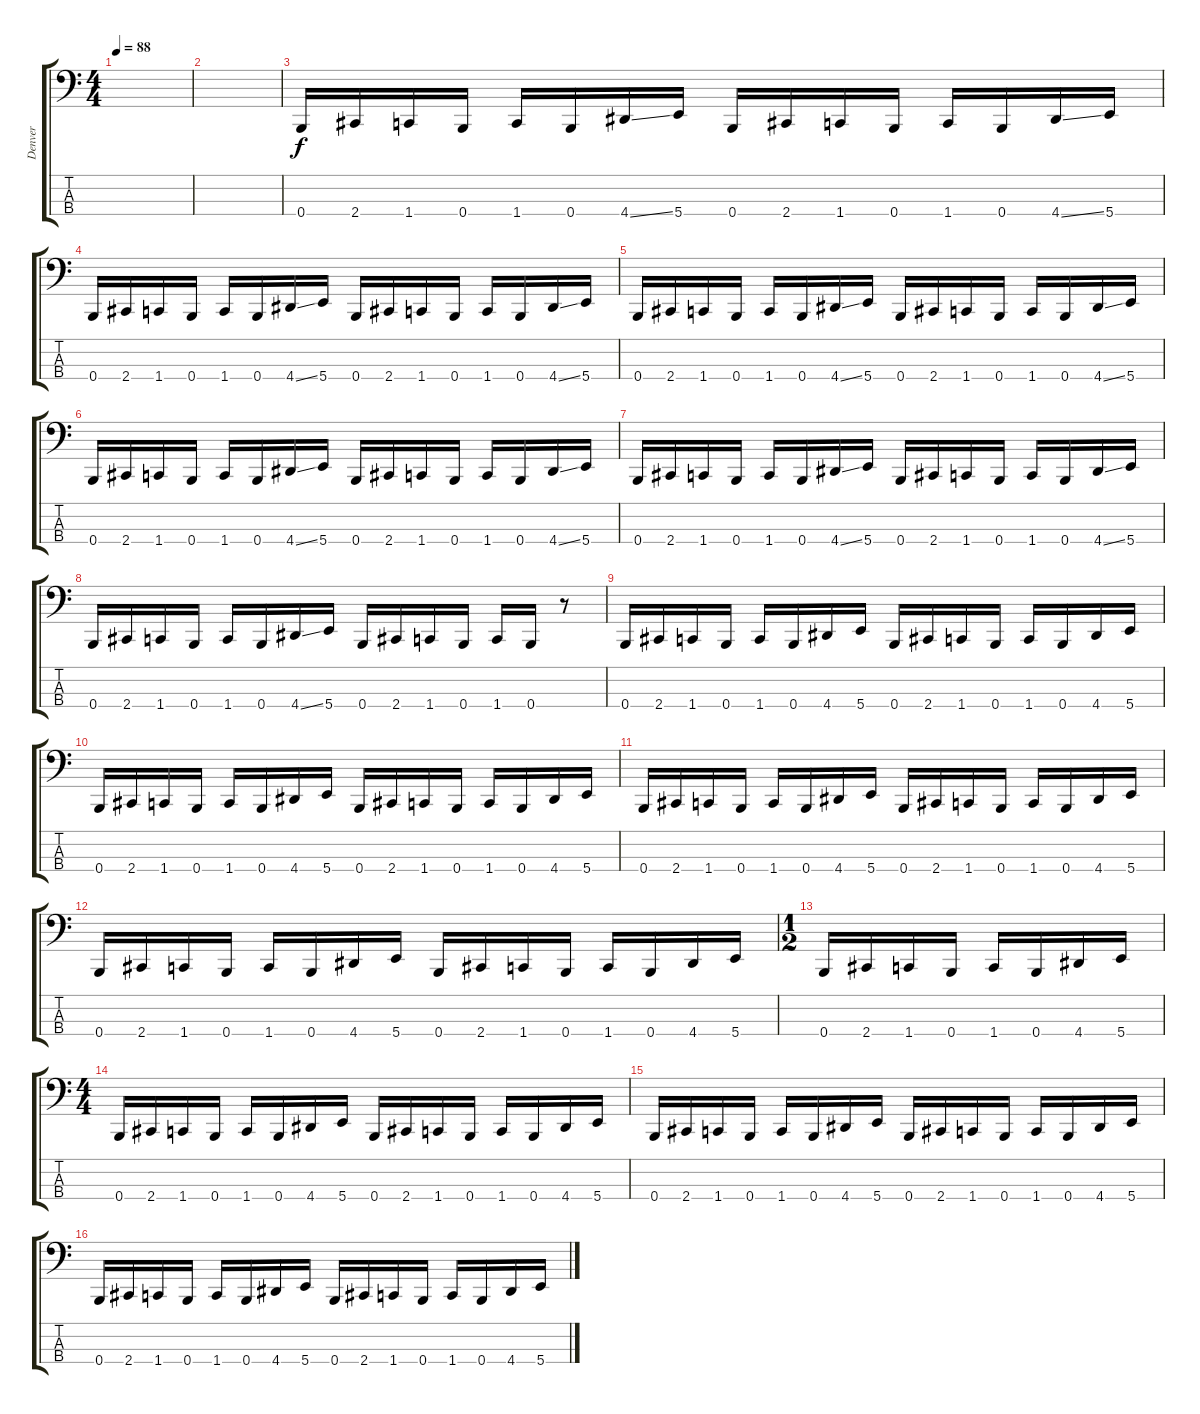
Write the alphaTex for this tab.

\track ("Denver" "Denver") {instrument electricbasspick}
\staff {score tabs}
\tuning (E2 B1 Gb1 B0) {hide}
\ts (4 4)
\tempo 88
\clef f4
\ks c
|
|
0.4.16 2.4.16 1.4.16 0.4.16 1.4.16 0.4.16 4.4{ss}.16 5.4.16 0.4.16 2.4.16 1.4.16 0.4.16 1.4.16 0.4.16 4.4{ss}.16 5.4.16 |
0.4.16 2.4.16 1.4.16 0.4.16 1.4.16 0.4.16 4.4{ss}.16 5.4.16 0.4.16 2.4.16 1.4.16 0.4.16 1.4.16 0.4.16 4.4{ss}.16 5.4.16 |
0.4.16 2.4.16 1.4.16 0.4.16 1.4.16 0.4.16 4.4{ss}.16 5.4.16 0.4.16 2.4.16 1.4.16 0.4.16 1.4.16 0.4.16 4.4{ss}.16 5.4.16 |
0.4.16 2.4.16 1.4.16 0.4.16 1.4.16 0.4.16 4.4{ss}.16 5.4.16 0.4.16 2.4.16 1.4.16 0.4.16 1.4.16 0.4.16 4.4{ss}.16 5.4.16 |
0.4.16 2.4.16 1.4.16 0.4.16 1.4.16 0.4.16 4.4{ss}.16 5.4.16 0.4.16 2.4.16 1.4.16 0.4.16 1.4.16 0.4.16 4.4{ss}.16 5.4.16 |
0.4.16 2.4.16 1.4.16 0.4.16 1.4.16 0.4.16 4.4{ss}.16 5.4.16 0.4.16 2.4.16 1.4.16 0.4.16 1.4.16 0.4.16 r.8 |
0.4.16 2.4.16 1.4.16 0.4.16 1.4.16 0.4.16 4.4.16 5.4.16 0.4.16 2.4.16 1.4.16 0.4.16 1.4.16 0.4.16 4.4.16 5.4.16 |
0.4.16 2.4.16 1.4.16 0.4.16 1.4.16 0.4.16 4.4.16 5.4.16 0.4.16 2.4.16 1.4.16 0.4.16 1.4.16 0.4.16 4.4.16 5.4.16 |
0.4.16 2.4.16 1.4.16 0.4.16 1.4.16 0.4.16 4.4.16 5.4.16 0.4.16 2.4.16 1.4.16 0.4.16 1.4.16 0.4.16 4.4.16 5.4.16 |
0.4.16 2.4.16 1.4.16 0.4.16 1.4.16 0.4.16 4.4.16 5.4.16 0.4.16 2.4.16 1.4.16 0.4.16 1.4.16 0.4.16 4.4.16 5.4.16 |
\ts (1 2)
0.4.16 2.4.16 1.4.16 0.4.16 1.4.16 0.4.16 4.4.16 5.4.16 |
\ts (4 4)
0.4.16 2.4.16 1.4.16 0.4.16 1.4.16 0.4.16 4.4.16 5.4.16 0.4.16 2.4.16 1.4.16 0.4.16 1.4.16 0.4.16 4.4.16 5.4.16 |
0.4.16 2.4.16 1.4.16 0.4.16 1.4.16 0.4.16 4.4.16 5.4.16 0.4.16 2.4.16 1.4.16 0.4.16 1.4.16 0.4.16 4.4.16 5.4.16 |
0.4.16 2.4.16 1.4.16 0.4.16 1.4.16 0.4.16 4.4.16 5.4.16 0.4.16 2.4.16 1.4.16 0.4.16 1.4.16 0.4.16 4.4.16 5.4.16
